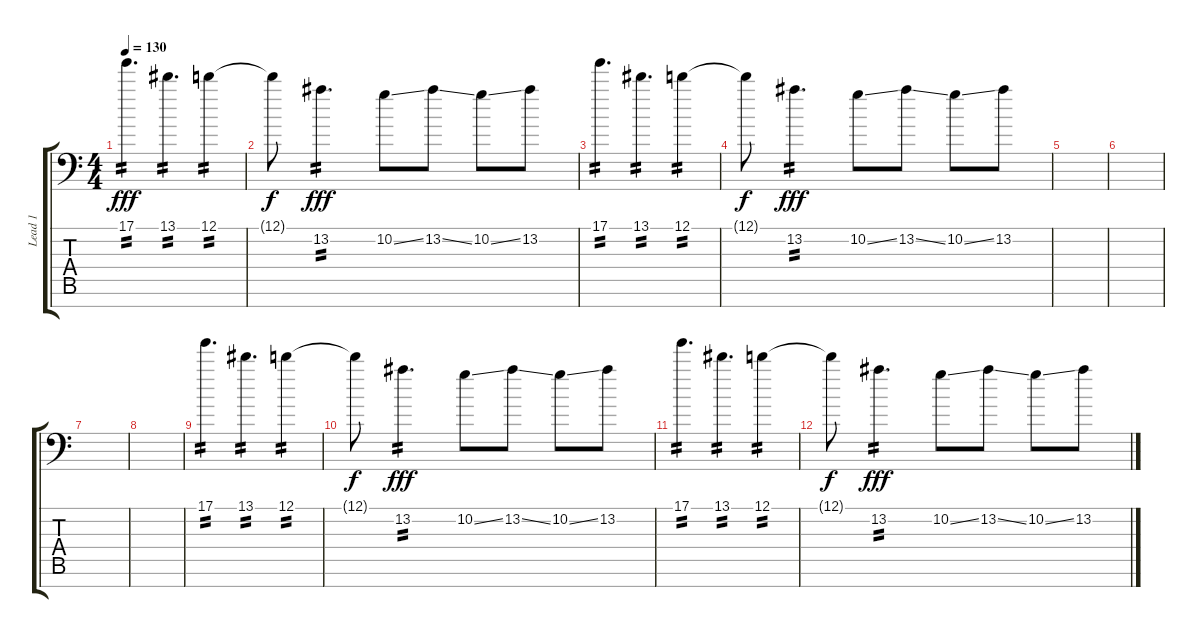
\track ("Lead 1" "Lead 1") {instrument overdrivenguitar}
\staff {score tabs}
\tuning (D4 A3 E3 C3 G2 D2 G1) {hide}
\ts (4 4)
\tempo 130
\clef f4
\ks c
17.1.4{d tp 2 dy fff} 13.1.4{d tp 2} 12.1.4{tp 2} |
12.1{t}.8{dy f} 13.2.4{d tp 2 dy fff} 10.2{ss}.8 13.2{ss}.8 10.2{ss}.8 13.2.8 |
17.1.4{d tp 2} 13.1.4{d tp 2} 12.1.4{tp 2} |
12.1{t}.8{dy f} 13.2.4{d tp 2 dy fff} 10.2{ss}.8 13.2{ss}.8 10.2{ss}.8 13.2.8 |
|
|
|
|
17.1.4{d tp 2} 13.1.4{d tp 2} 12.1.4{tp 2} |
12.1{t}.8{dy f} 13.2.4{d tp 2 dy fff} 10.2{ss}.8 13.2{ss}.8 10.2{ss}.8 13.2.8 |
17.1.4{d tp 2} 13.1.4{d tp 2} 12.1.4{tp 2} |
12.1{t}.8{dy f} 13.2.4{d tp 2 dy fff} 10.2{ss}.8 13.2{ss}.8 10.2{ss}.8 13.2.8
